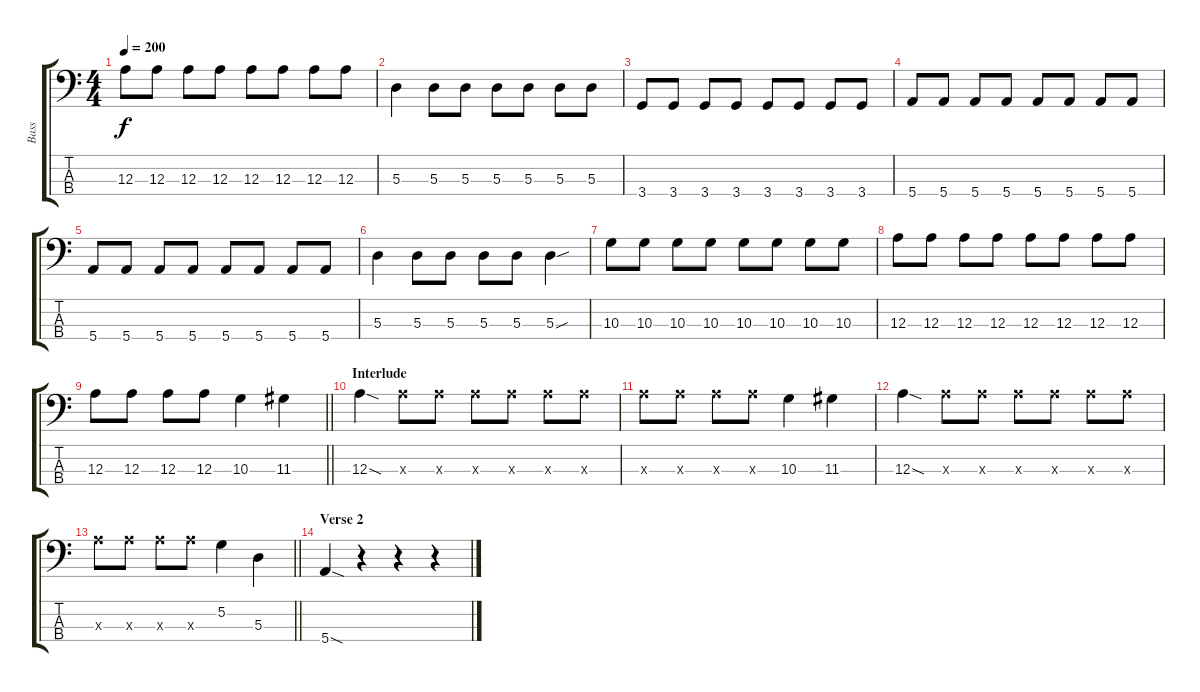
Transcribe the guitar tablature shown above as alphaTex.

\track ("Bass" "Bass") {instrument electricbasspick}
\staff {score tabs}
\tuning (G2 D2 A1 E1) {hide}
\ts (4 4)
\tempo 200
\clef f4
\ks c
12.3.8{dy f} 12.3.8 12.3.8 12.3.8 12.3.8 12.3.8 12.3.8 12.3.8 |
5.3.4 5.3.8 5.3.8 5.3.8 5.3.8 5.3.8 5.3.8 |
3.4.8 3.4.8 3.4.8 3.4.8 3.4.8 3.4.8 3.4.8 3.4.8 |
5.4.8 5.4.8 5.4.8 5.4.8 5.4.8 5.4.8 5.4.8 5.4.8 |
5.4.8 5.4.8 5.4.8 5.4.8 5.4.8 5.4.8 5.4.8 5.4.8 |
5.3.4 5.3.8 5.3.8 5.3.8 5.3.8 5.3{sou}.4 |
10.3.8 10.3.8 10.3.8 10.3.8 10.3.8 10.3.8 10.3.8 10.3.8 |
12.3.8 12.3.8 12.3.8 12.3.8 12.3.8 12.3.8 12.3.8 12.3.8 |
\barLineRight lightlight
12.3.8 12.3.8 12.3.8 12.3.8 10.3.4 11.3.4 |
\section ("" "Interlude")
12.3{sod}.4 12.3{x}.8 12.3{x}.8 12.3{x}.8 12.3{x}.8 12.3{x}.8 12.3{x}.8 |
12.3{x}.8 12.3{x}.8 12.3{x}.8 12.3{x}.8 10.3.4 11.3.4 |
12.3{sod}.4 12.3{x}.8 12.3{x}.8 12.3{x}.8 12.3{x}.8 12.3{x}.8 12.3{x}.8 |
\barLineRight lightlight
12.3{x}.8 12.3{x}.8 12.3{x}.8 12.3{x}.8 5.2.4 5.3.4 |
\section ("" "Verse 2")
5.4{sod}.4 r.4 r.4 r.4
